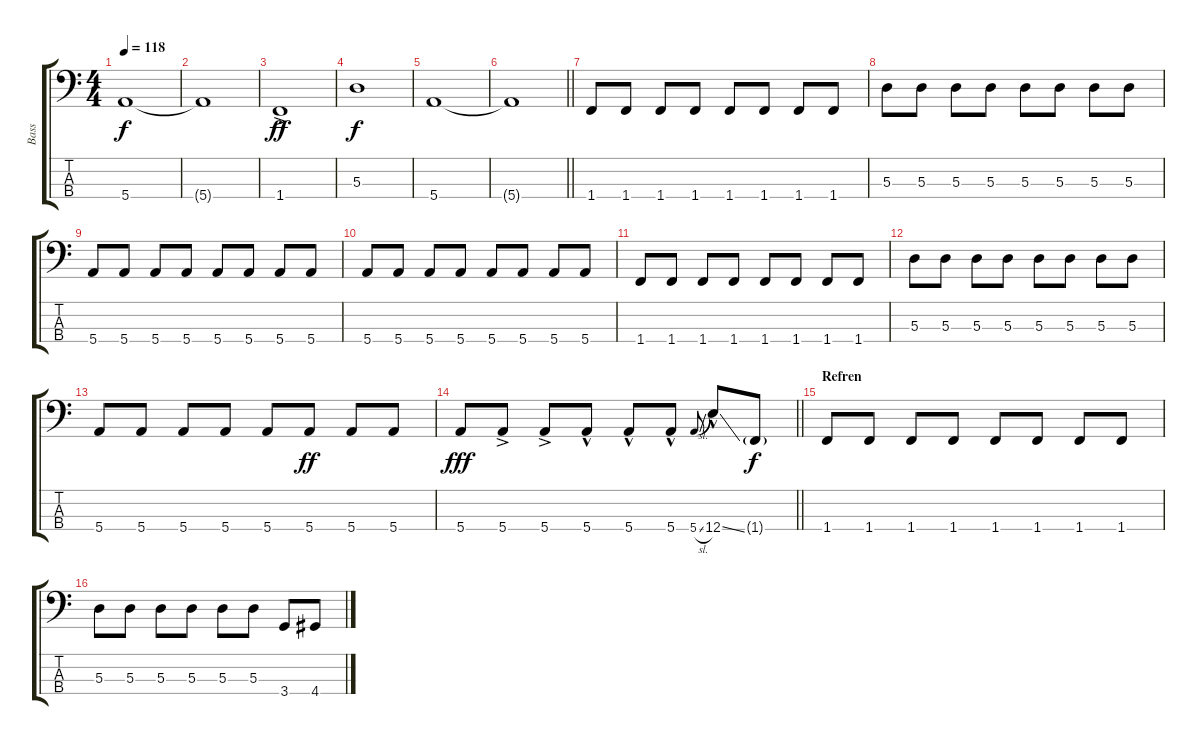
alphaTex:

\track ("Bass" "Bass") {instrument electricbassfinger}
\staff {score tabs}
\tuning (G2 D2 A1 E1) {hide}
\ts (4 4)
\tempo 118
\clef f4
\ks c
5.4.1{dy f} |
5.4{t}.1 |
1.4{ac}.1{dy ff} |
5.3.1{dy f} |
5.4.1 |
\barLineRight lightlight
5.4{t}.1 |
1.4.8 1.4.8 1.4.8 1.4.8 1.4.8 1.4.8 1.4.8 1.4.8 |
5.3.8 5.3.8 5.3.8 5.3.8 5.3.8 5.3.8 5.3.8 5.3.8 |
5.4.8 5.4.8 5.4.8 5.4.8 5.4.8 5.4.8 5.4.8 5.4.8 |
5.4.8 5.4.8 5.4.8 5.4.8 5.4.8 5.4.8 5.4.8 5.4.8 |
1.4.8 1.4.8 1.4.8 1.4.8 1.4.8 1.4.8 1.4.8 1.4.8 |
5.3.8 5.3.8 5.3.8 5.3.8 5.3.8 5.3.8 5.3.8 5.3.8 |
5.4.8 5.4.8 5.4.8 5.4.8 5.4.8 5.4.8{dy ff} 5.4.8 5.4.8 |
\barLineRight lightlight
5.4.8{dy fff volume 16} 5.4{ac}.8 5.4{ac}.8 5.4{hac}.8 5.4{hac}.8 5.4{hac}.8 5.4{sl}.8{gr onbeat} 12.4{ss hac}.8 1.4{g}.8{dy f} |
\section ("" "Refren")
1.4.8{volume 15} 1.4.8 1.4.8 1.4.8 1.4.8 1.4.8 1.4.8 1.4.8 |
5.3.8 5.3.8 5.3.8 5.3.8 5.3.8 5.3.8 3.4.8 4.4.8
